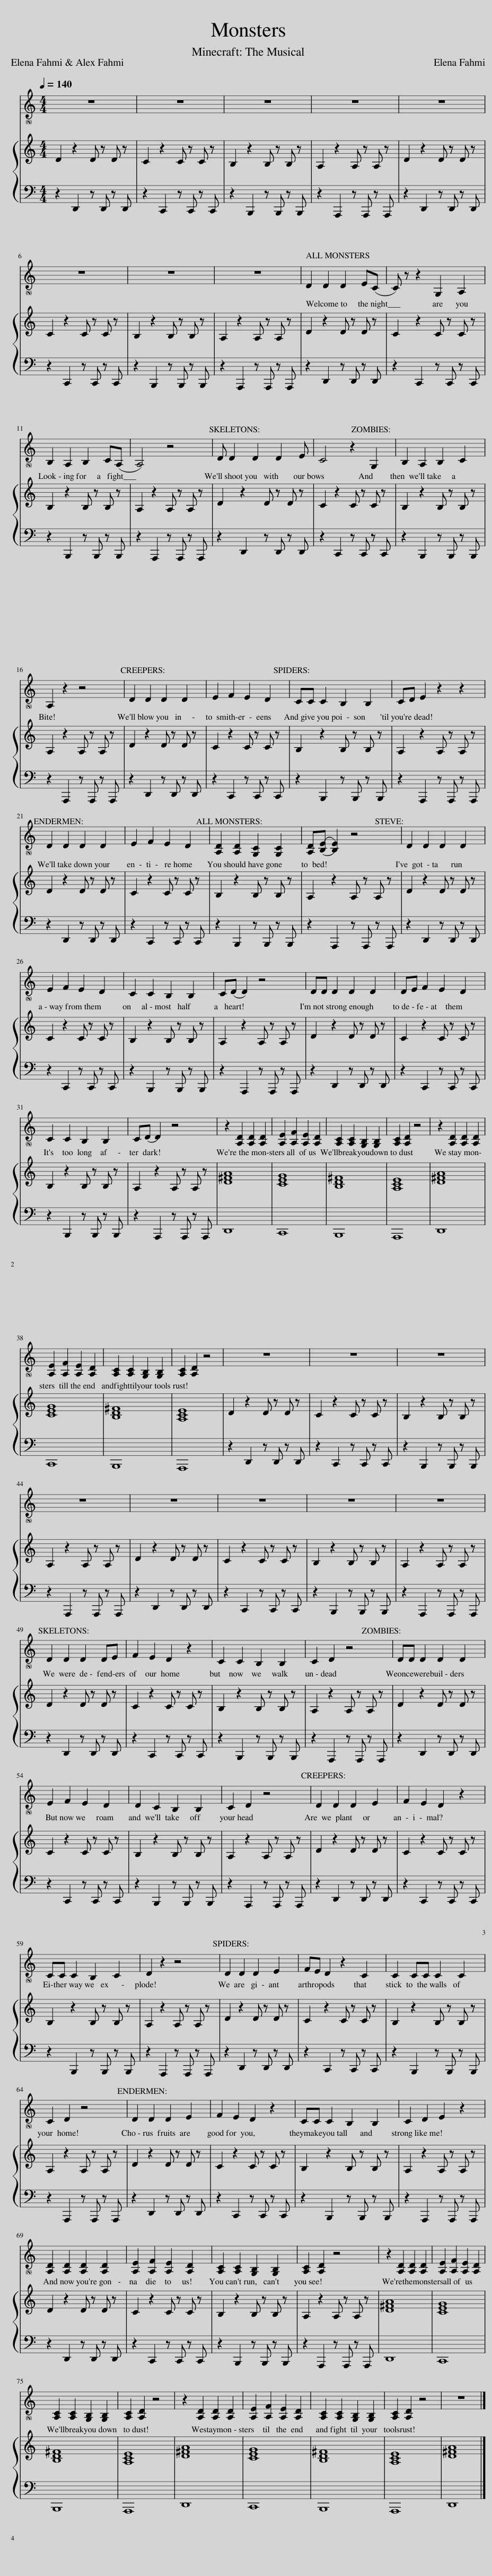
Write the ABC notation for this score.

X:1
%%score 1 { 2 | 3 }
L:1/8
Q:1/4=140
M:4/4
I:linebreak $
K:C
V:1 treble
V:2 treble
V:3 bass
V:1
 z8 | z8 | z8 | z8 | z8 |$ %5
 z8 | z8 | z8 | D2 D2 D2 E(C | C) z z2 G,2 A,2 |$ %10
 B,2 A,2 B,2 C(A, | A,4) z4 | D D2 D2 D2 E | C4 z2 G,2 | B,2 A,2 B,2 C2 |$ %15
 A,2 z2 z4 | D2 D2 D2 D2 | E2 F2 E2 D2 | CC C2 B,2 B,2 | CD E2 z2 z2 |$ %20
 D2 D2 D2 D2 | E2 F2 E2 D2 | [A,D]2 [A,D]2 [G,C]2 [G,C]2 | [A,D](([B,E] [B,E]2)) z4 | D2 D2 D2 D2 |$ %25
 E2 F2 E2 D2 | C2 C2 B,2 B,2 | C(D D2) z4 | DD D2 D2 D2 | DE F2 E2 D2 |$ %30
 C2 C2 B,2 B,2 | C(D D2) z4 | z2 [A,D]2 [A,D]2 [A,D]2 | [A,E]2 [A,F]2 [A,E]2 [A,D]2 | [A,C]2 [A,C]2 [G,B,]2 [G,B,]2 | %35
 [A,C]2 [A,D]2 z4 | z2 [A,D]2 [A,D]2 [A,D]2 |$ [A,E]2 [A,F]2 [A,E]2 [A,D]2 | [A,C]2 [A,C]2 [G,B,]2 [G,B,]2 | [A,C]2 [A,D]2 z4 | %40
 z8 | z8 | z8 |$ z8 | z8 | %45
 z8 | z8 | z8 |$ D2 D2 D2 DE | F2 E2 D2 z2 | %50
 C2 C2 B,2 B,2 | C2 D2 z4 | DD D2 D2 D2 |$ E2 F2 E2 D2 | D2 C2 B,2 B,2 | %55
 C2 D2 z4 | D2 D2 D2 E2 | F2 E2 D2 z2 |$ CC C2 B,2 C2 | D2 z2 z4 | %60
 D2 D2 D2 E2 | FE D2 z2 C2 | C2 CC C2 C2 |$ C2 D2 z4 | D2 D2 D2 E2 | %65
 F2 E2 D2 z2 | CC C2 B,2 B,2 | C2 D2 E2 z2 |$ [A,D]2 [A,D]2 [A,D]2 [A,D]2 | [A,E]2 [A,F]2 [A,E]2 [A,D]2 | %70
 [A,C]2 [A,C]2 [G,B,]2 [G,B,]2 | [A,C]2 [A,D]2 z4 | z2 [A,D]2 [A,D]2 [A,D]2 | [A,E]2 [A,F]2 [A,E]2 [A,D]2 |$ [A,C]2 [A,C]2 [G,B,]2 [G,B,]2 | %75
 [A,C]2 [A,D]2 z4 | z2 [A,D]2 [A,D]2 [A,D]2 | [A,E]2 [A,F]2 [A,E]2 [A,D]2 | [A,C]2 [A,C]2 [G,B,]2 [G,B,]2 | [A,C]2 [A,D]2 z4 | %80
 z8 |] %81
V:2
 D2 z2 D z D z | C2 z2 C z C z | B,2 z2 B, z B, z | A,2 z2 A, z A, z | D2 z2 D z D z |$ %5
 C2 z2 C z C z | B,2 z2 B, z B, z | A,2 z2 A, z A, z | D2 z2 D z D z | C2 z2 C z C z |$ %10
 B,2 z2 B, z B, z | A,2 z2 A, z A, z | D2 z2 D z D z | C2 z2 C z C z | B,2 z2 B, z B, z |$ %15
 A,2 z2 A, z A, z | D2 z2 D z D z | C2 z2 C z C z | B,2 z2 B, z B, z | A,2 z2 A, z A, z |$ %20
 D2 z2 D z D z | C2 z2 C z C z | B,2 z2 B, z B, z | A,2 z2 A, z A, z | D2 z2 D z D z |$ %25
 C2 z2 C z C z | B,2 z2 B, z B, z | A,2 z2 A, z A, z | D2 z2 D z D z | C2 z2 C z C z |$ %30
 B,2 z2 B, z B, z | A,2 z2 A, z A, z | [D^FA]8 | [CEG]8 | [B,D^F]8 | %35
 [A,CE]8 | [D^FA]8 |$ [CEG]8 | [B,D^F]8 | [A,CE]8 | %40
 D2 z2 D z D z | C2 z2 C z C z | B,2 z2 B, z B, z |$ A,2 z2 A, z A, z | D2 z2 D z D z | %45
 C2 z2 C z C z | B,2 z2 B, z B, z | A,2 z2 A, z A, z |$ D2 z2 D z D z | C2 z2 C z C z | %50
 B,2 z2 B, z B, z | A,2 z2 A, z A, z | D2 z2 D z D z |$ C2 z2 C z C z | B,2 z2 B, z B, z | %55
 A,2 z2 A, z A, z | D2 z2 D z D z | C2 z2 C z C z |$ B,2 z2 B, z B, z | A,2 z2 A, z A, z | %60
 D2 z2 D z D z | C2 z2 C z C z | B,2 z2 B, z B, z |$ A,2 z2 A, z A, z | D2 z2 D z D z | %65
 C2 z2 C z C z | B,2 z2 B, z B, z | A,2 z2 A, z A, z |$ D2 z2 D z D z | C2 z2 C z C z | %70
 B,2 z2 B, z B, z | A,2 z2 A, z A, z | [D^FA]8 | [CEG]8 |$ [B,D^F]8 | %75
 [A,CE]8 | [D^FA]8 | [CEG]8 | [B,D^F]8 | [A,CE]8 | %80
 [D^FA]8 |] %81
V:3
 z2 D,,2 z D,, z D,, | z2 C,,2 z C,, z C,, | z2 B,,,2 z B,,, z B,,, | z2 A,,,2 z A,,, z A,,, | z2 D,,2 z D,, z D,, |$ %5
 z2 C,,2 z C,, z C,, | z2 B,,,2 z B,,, z B,,, | z2 A,,,2 z A,,, z A,,, | z2 D,,2 z D,, z D,, | z2 C,,2 z C,, z C,, |$ %10
 z2 B,,,2 z B,,, z B,,, | z2 A,,,2 z A,,, z A,,, | z2 D,,2 z D,, z D,, | z2 C,,2 z C,, z C,, | z2 B,,,2 z B,,, z B,,, |$ %15
 z2 A,,,2 z A,,, z A,,, | z2 D,,2 z D,, z D,, | z2 C,,2 z C,, z C,, | z2 B,,,2 z B,,, z B,,, | z2 A,,,2 z A,,, z A,,, |$ %20
 z2 D,,2 z D,, z D,, | z2 C,,2 z C,, z C,, | z2 B,,,2 z B,,, z B,,, | z2 A,,,2 z A,,, z A,,, | z2 D,,2 z D,, z D,, |$ %25
 z2 C,,2 z C,, z C,, | z2 B,,,2 z B,,, z B,,, | z2 A,,,2 z A,,, z A,,, | z2 D,,2 z D,, z D,, | z2 C,,2 z C,, z C,, |$ %30
 z2 B,,,2 z B,,, z B,,, | z2 A,,,2 z A,,, z A,,, | D,,8 | C,,8 | B,,,8 | %35
 A,,,8 | D,,8 |$ C,,8 | B,,,8 | A,,,8 | %40
 z2 D,,2 z D,, z D,, | z2 C,,2 z C,, z C,, | z2 B,,,2 z B,,, z B,,, |$ z2 A,,,2 z A,,, z A,,, | z2 D,,2 z D,, z D,, | %45
 z2 C,,2 z C,, z C,, | z2 B,,,2 z B,,, z B,,, | z2 A,,,2 z A,,, z A,,, |$ z2 D,,2 z D,, z D,, | z2 C,,2 z C,, z C,, | %50
 z2 B,,,2 z B,,, z B,,, | z2 A,,,2 z A,,, z A,,, | z2 D,,2 z D,, z D,, |$ z2 C,,2 z C,, z C,, | z2 B,,,2 z B,,, z B,,, | %55
 z2 A,,,2 z A,,, z A,,, | z2 D,,2 z D,, z D,, | z2 C,,2 z C,, z C,, |$ z2 B,,,2 z B,,, z B,,, | z2 A,,,2 z A,,, z A,,, | %60
 z2 D,,2 z D,, z D,, | z2 C,,2 z C,, z C,, | z2 B,,,2 z B,,, z B,,, |$ z2 A,,,2 z A,,, z A,,, | z2 D,,2 z D,, z D,, | %65
 z2 C,,2 z C,, z C,, | z2 B,,,2 z B,,, z B,,, | z2 A,,,2 z A,,, z A,,, |$ z2 D,,2 z D,, z D,, | z2 C,,2 z C,, z C,, | %70
 z2 B,,,2 z B,,, z B,,, | z2 A,,,2 z A,,, z A,,, | D,,8 | C,,8 |$ B,,,8 | %75
 A,,,8 | D,,8 | C,,8 | B,,,8 | A,,,8 | %80
 D,,8 |] %81
